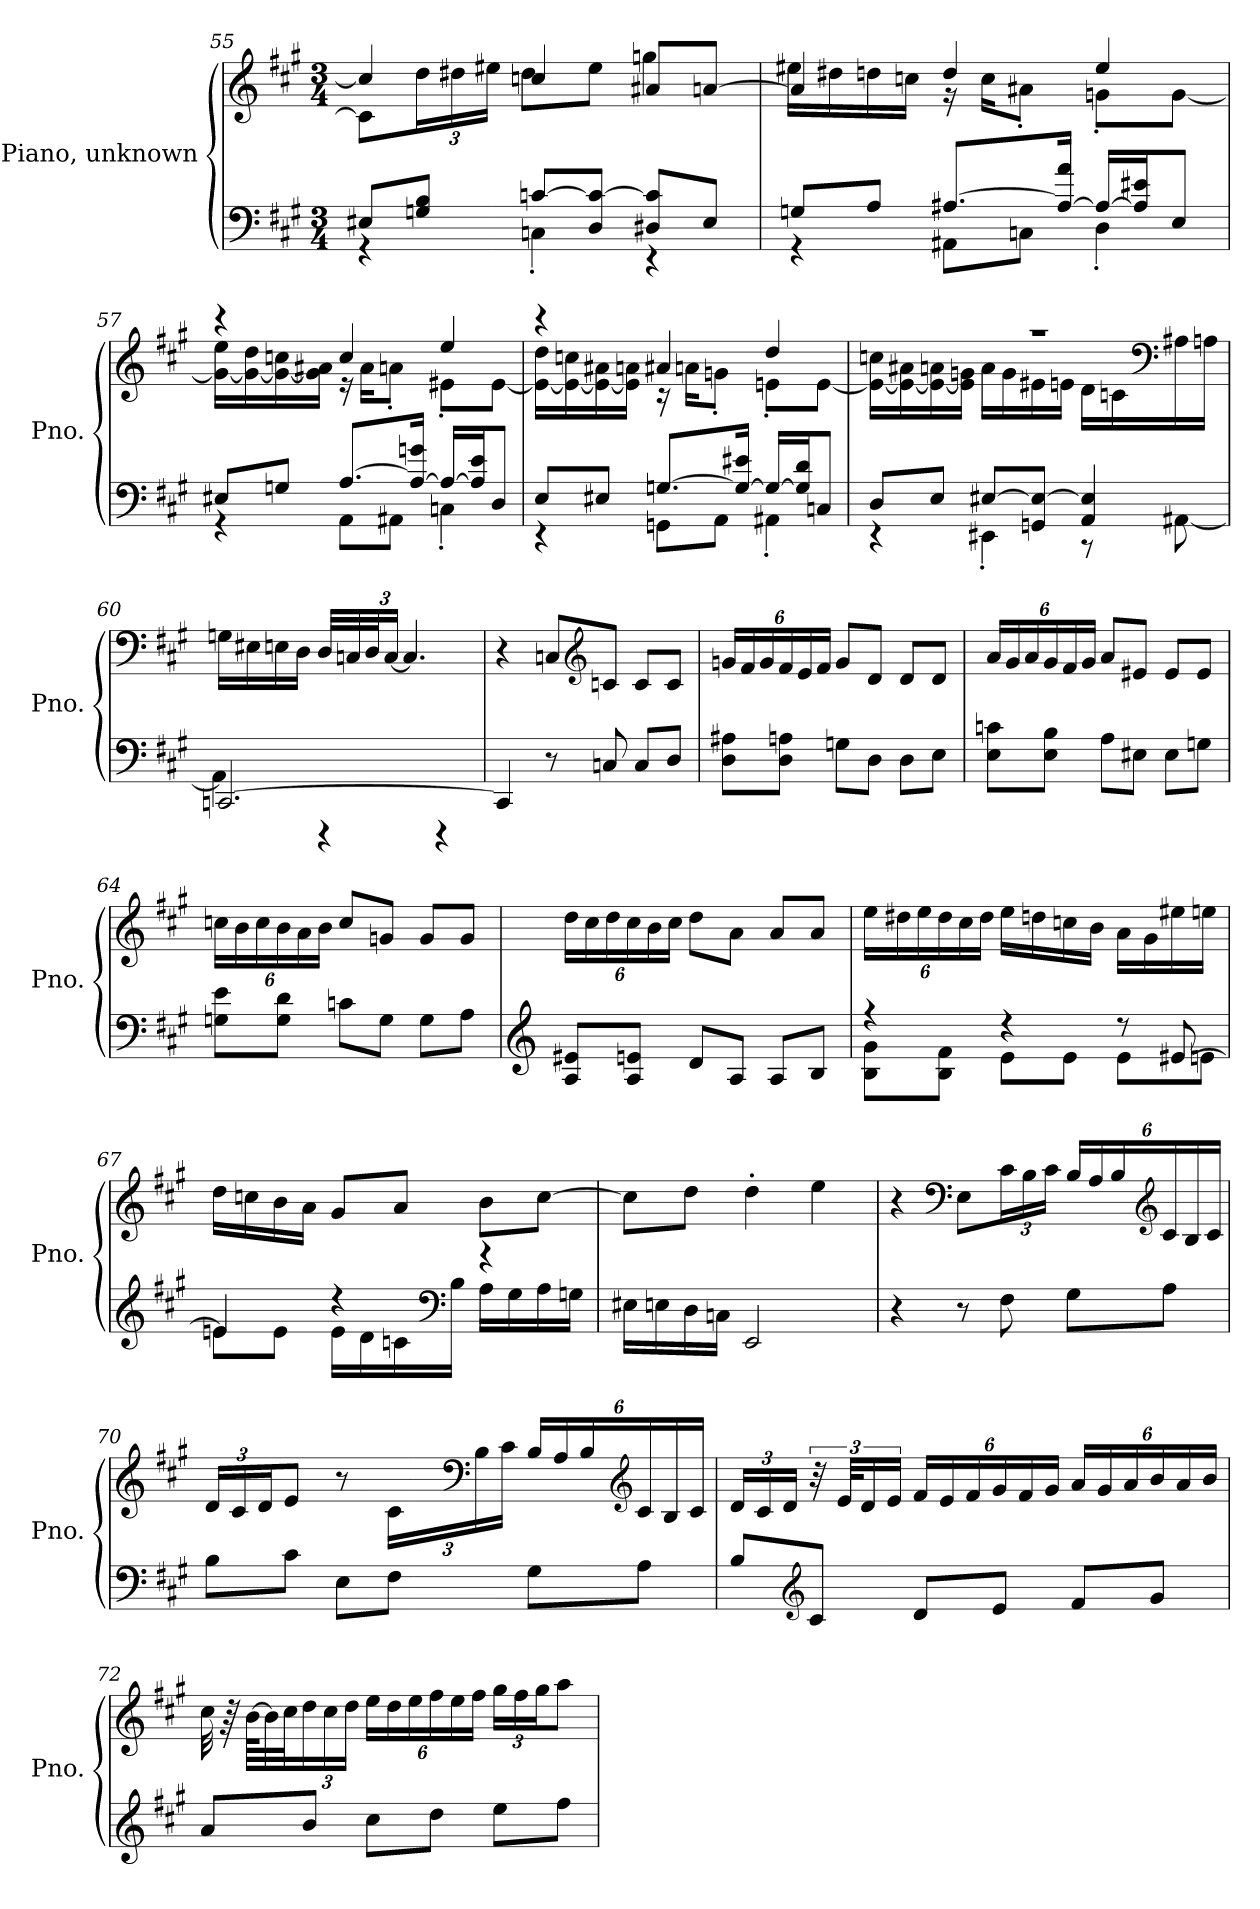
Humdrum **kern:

**kern	**kern
*part1	*part1
*staff2	*staff1
*I"Piano, unknown	*
*I'Pno.	*
*clefF4	*clefG2
*k[f#c#g#]	*k[f#c#g#]
*M3/4	*M3/4
=55	=55
*^	*^
8E#X/L	4r	4cc/]	8c\L]
*	*	*	*Xbrackettup
8Gn/ 8B/J	.	.	24dd\L
.	.	.	24dd#X\
.	.	.	24ee#X\JJ
[8cn/L	4Cn'\	4ccn/	8dd#\L
8D/ 8c/_J	.	.	8ee#\J
8D#X/ 8c/]L	4r	8a#X/L	4ggn\
8E#/J	.	[8an/J	.
!!LO:LB:g=z	!!
=56	=56	=56	=56
8Gn/L	4r	4a/]	16ee#X\LL
.	.	.	16dd#X\
8A/J	.	.	16ddn\
.	.	.	16ccn\JJ
[8.A#X/L	8AA#X\L	4dd/	16r
.	.	.	16cc\KL
.	8Cn\J	.	8a#X'\J
16A#/_ 16a/Jk	.	.	.
16A#/LL_	4D'\	4ee#/	8gn'\L
16A#/] 16e#X/J	.	.	.
8E/J	.	.	[8g\J
=57	=57	=57	=57
8E#X/L	4r	4r	16g\_ 16ee\LL
.	.	.	16g\_ 16dd\
8Gn/J	.	.	16g\_ 16ccn\
.	.	.	16g\] 16a#X\JJ
[8.A/L	8AA\L	4cc/	16r
.	.	.	16a#\KL
.	8AA#X\J	.	8an'\J
16A/_ 16gn/Jk	.	.	.
16A/LL_	4Cn'\	4ee/	8e#X'\L
16A/] 16e/J	.	.	.
8D/J	.	.	[8e#\J
!!LO:LB:g=z	!!
=58	=58	=58	=58
8E/L	4r	4r	16e#\_ 16dd\LL
.	.	.	16e#\_ 16ccn\
8E#X/J	.	.	16e#\_ 16a#X\
.	.	.	16e#\] 16an\JJ
[8.Gn/L	8GGn\L	4a#X/	16r
.	.	.	16an\KL
.	8AA\J	.	8gn'\J
16G/_ 16e#X/Jk	.	.	.
16G/LL_	4AA#X'\	4dd/	8en'\L
16G/] 16d/J	.	.	.
8Cn/J	.	.	[8e\J
=59	=59	=59	=59
8D/L	4r	2.r	16e\_ 16ccn\LL
.	.	.	16e\_ 16a#X\
8E/J	.	.	16e\_ 16an\
.	.	.	16e\] 16gn\JJ
[8E#X/L	4EE#X'\	.	16a\LL
.	.	.	16g\
8GGn/ 8E#/_J	.	.	16e#X\
.	.	.	16en\JJ
4AA/ 4E#/]	8r	.	16d\LL
.	.	.	16cn\
*	*	*clefF4	*
.	[8AA#X\	.	16A#X\
.	.	.	16An\JJ
*	*	*v	*v
!!LO:PB:g=z
=60	=60	=60
[2.CCn/	4AA#\]	16Gn\LL
.	.	16E#X\
.	.	16En\
.	.	16D\JJ
.	4r	32D/LLL
.	.	32Cn/
.	.	48D/J
.	.	[24C/JJ
.	.	4.C/]
.	4r	.
*v	*v	*
=61	=61
4CC/]	4r
8r	8Cn/L
*	*clefG2
8Cn/	8cn/J
8C/L	8c/L
8D/J	8c/J
=62	=62
8D\ 8A#X\L	24gn/LL
.	24f#/
.	24g/
8D\ 8An\J	24f#/
.	24e/
.	24f#/JJ
8Gn\L	8g/L
8D\J	8d/J
8D\L	8d/L
8E\J	8d/J
=63	=63
8E\ 8cn\L	24a/LL
.	24g#/
.	24a/
8E\ 8B\J	24g#/
.	24f#/
.	24g#/JJ
8A\L	8a/L
8E#X\J	8e#X/J
8E#\L	8e#/L
8Gn\J	8e#/J
!!LO:LB:g=z
=64	=64
8Gn\ 8e\L	24ccn\LL
.	24b\
.	24cc\
8G\ 8d\J	24b\
.	24a\
.	24b\JJ
8cn\L	8cc/L
8G\J	8gn/J
8G\L	8g/L
8A\J	8g/J
=65	=65
*clefG2	*
8A/ 8e#X/L	24dd\LL
.	24cc#\
.	24dd\
8A/ 8en/J	24cc#\
.	24b\
.	24cc#\JJ
8d/L	8dd\L
8A/J	8a\J
8A/L	8a/L
8B/J	8a/J
=66	=66
*^	*
4r	8B\ 8g#\L	24ee\LL
.	.	24dd#X\
.	.	24ee\
.	8B\ 8f#\J	24dd#\
.	.	24cc#\
.	.	24dd#\JJ
4r	8e\L	16ee\LL
.	.	16ddn\
.	8e\J	16ccn\
.	.	16b\JJ
8r	8e\L	16a\LL
.	.	16g#\
[8e#X/	8en\J	16ee#X\
.	.	16een\JJ
!!LO:LB:g=z
=67	=67	=67
4e#/]	8en\L	16dd\LL
.	.	16ccn\
.	8e\J	16b\
.	.	16a\JJ
4r	16e\LL	8g#/L
.	16d\	.
.	16cn\	8a/J
*clefF4	*	*
.	16B\JJ	.
4r	16A\LL	8b\L
.	16G#\	.
.	16A\	[8cc\J
.	16Gn\JJ	.
*v	*v	*
=68	=68
16E#X\LL	8cc\L]
16En\	.
16D\	8dd\J
16Cn\JJ	.
2EE/	4dd'\
.	4ee\
=69	=69
4r	4r
*	*clefF4
8r	8E\L
8F#\	24c#\L
.	24B\
.	24c#\JJ
8G#\L	24B/LL
.	24A/
.	24B/
*	*clefG2
8A\J	24c#/
.	24B/
.	24c#/JJ
!!LO:LB:g=z
=70	=70
8B\L	24d/LL
.	24c#/
.	24d/J
8c#\J	8e/J
8E\L	8r
8F#\J	24c#\LL
*	*clefF4
.	24B\
.	24c#\JJ
8G#\L	24B/LL
.	24A/
.	24B/
*	*clefG2
8A\J	24c#/
.	24B/
.	24c#/JJ
=71	=71
8B/L	24d/LL
.	24c#/
.	24d/JJ
*clefG2	*
*	*brackettup
8c#/J	48r
.	48e/KLL
.	24d/
.	24e/JJ
*	*Xbrackettup
8d/L	24f#/LL
.	24e/
.	24f#/
8e/J	24g#/
.	24f#/
.	24g#/JJ
8f#/L	24a/LL
.	24g#/
.	24a/
8g#/J	24b/
.	24a/
.	24b/JJ
!!LO:LB:g=z
=72	=72
8a/L	32cc#\
.	64r
.	[64b\KLLL
.	32b\]
.	32cc#\J
8b/J	24dd\
.	24cc#\
.	24dd\JJ
8cc#\L	24ee\LL
.	24dd\
.	24ee\
8dd\J	24ff#\
.	24ee\
.	24ff#\JJ
8ee\L	24gg#\LL
.	24ff#\
.	24gg#\J
8ff#\J	8aa\J
=	=
*-	*-
